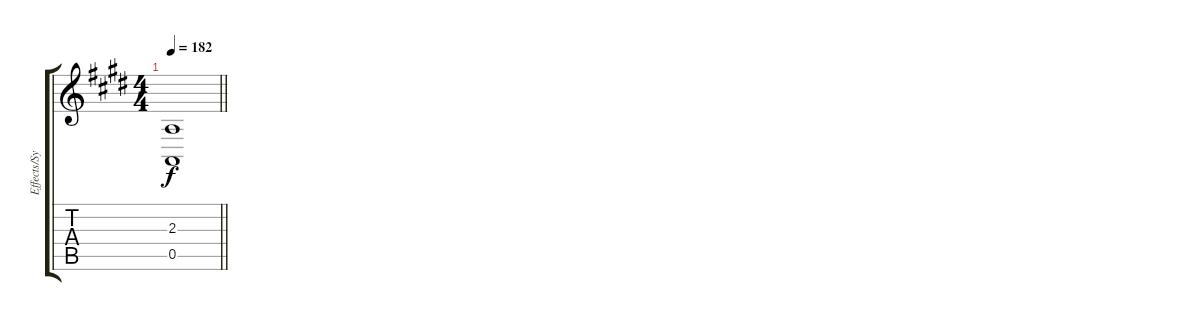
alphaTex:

\track ("Effects/Synth" "Effects/Sy") {instrument taikodrum}
\staff {score tabs}
\tuning (Db6 B3 G3 D3 A2 E2) {hide}
\ts (4 4)
\tempo 182
\clef g2
\barLineRight lightlight
\ks c#minor
(2.3 0.5).1{dy f}
